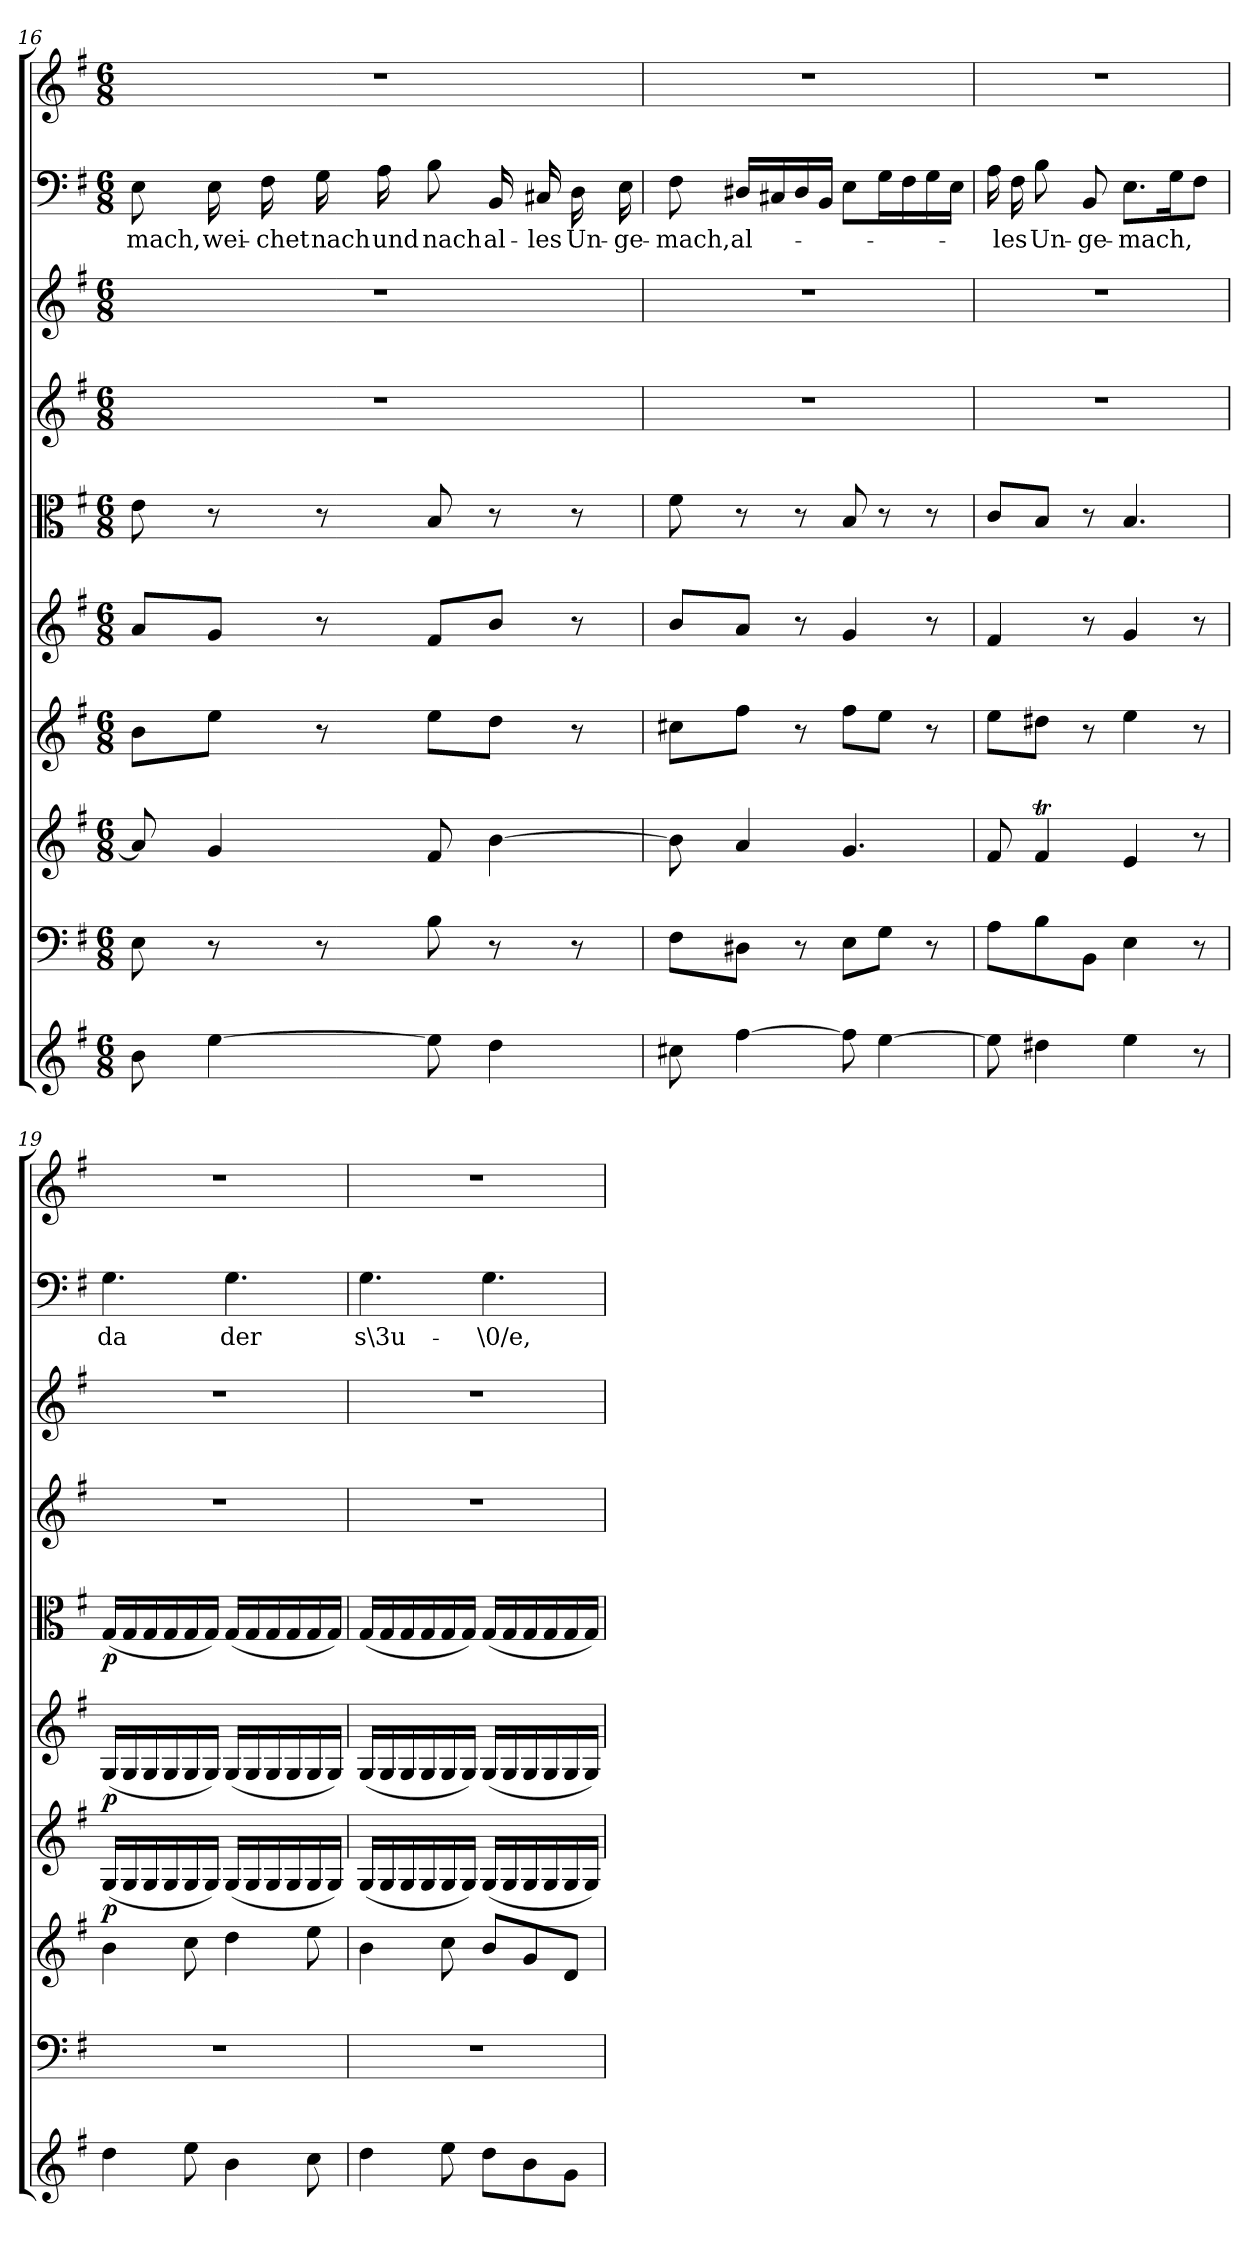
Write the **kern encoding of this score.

**kern	**kern	**kern	**kern	**dynam	**kern	**dynam	**kern	**dynam	**kern	**kern	**kern	**text	**kern
*part10	*part9	*part8	*part7	*part7	*part6	*part6	*part5	*part5	*part4	*part3	*part2	*part2	*part1
*staff10	*staff9	*staff8	*staff7	*staff7	*staff6	*staff6	*staff5	*staff5	*staff4	*staff3	*staff2	*staff2	*staff1
*clefG2	*clefF4	*clefG2	*clefG2	*	*clefG2	*	*clefC3	*	*clefG2	*clefG2	*clefF4	*	*clefG2
*k[f#]	*k[f#]	*k[f#]	*k[f#]	*	*k[f#]	*	*k[f#]	*	*k[f#]	*k[f#]	*k[f#]	*	*k[f#]
*G:	*G:	*G:	*G:	*	*G:	*	*G:	*	*G:	*G:	*G:	*	*G:
*M6/8	*M6/8	*M6/8	*M6/8	*	*M6/8	*	*M6/8	*	*M6/8	*M6/8	*M6/8	*	*M6/8
=16	=16	=16	=16	=16	=16	=16	=16	=16	=16	=16	=16	=16	=16
8b\	8E\	8a/]	8b\L	.	8a/L	.	8e\	.	2.r	2.r	8E\	-mach,	2.r
[4ee\	8r	4g/	8ee\J	.	8g/J	.	8r	.	.	.	16E\	wei-	.
.	.	.	.	.	.	.	.	.	.	.	16F#\	-chet	.
.	8r	.	8r	.	8r	.	8r	.	.	.	16G\	nach	.
.	.	.	.	.	.	.	.	.	.	.	16A\	und	.
8ee\]	8B\	8f#/	8ee\L	.	8f#/L	.	8B/	.	.	.	8B\	nach	.
4dd\	8r	[4b\	8dd\J	.	8b/J	.	8r	.	.	.	16BB/	al-	.
.	.	.	.	.	.	.	.	.	.	.	16C#X/	-les	.
.	8r	.	8r	.	8r	.	8r	.	.	.	16D\	Un-	.
.	.	.	.	.	.	.	.	.	.	.	16E\	-ge-	.
=17	=17	=17	=17	=17	=17	=17	=17	=17	=17	=17	=17	=17	=17
8cc#X\	8F#\L	8b\]	8cc#X\L	.	8b/L	.	8f#\	.	2.r	2.r	8F#\	-mach,	2.r
[4ff#\	8D#X\J	4a/	8ff#\J	.	8a/J	.	8r	.	.	.	16D#X/LL	al-	.
.	.	.	.	.	.	.	.	.	.	.	16C#X/	.	.
.	8r	.	8r	.	8r	.	8r	.	.	.	16D#/	.	.
.	.	.	.	.	.	.	.	.	.	.	16BB/JJ	.	.
8ff#\]	8E\L	4.g/	8ff#\L	.	4g/	.	8B/	.	.	.	8E\L	.	.
[4ee\	8G\J	.	8ee\J	.	.	.	8r	.	.	.	16G\L	.	.
.	.	.	.	.	.	.	.	.	.	.	16F#\	.	.
.	8r	.	8r	.	8r	.	8r	.	.	.	16G\	.	.
.	.	.	.	.	.	.	.	.	.	.	16E\JJ	.	.
=18	=18	=18	=18	=18	=18	=18	=18	=18	=18	=18	=18	=18	=18
8ee\]	8A\L	8f#/	8ee\L	.	4f#/	.	8c/L	.	2.r	2.r	16A\	.	2.r
.	.	.	.	.	.	.	.	.	.	.	16F#\	-les	.
4dd#X\	8B\	4f#t/	8dd#X\J	.	.	.	8B/J	.	.	.	8B\	Un-	.
.	8BB\J	.	8r	.	8r	.	8r	.	.	.	8BB/	-ge-	.
4ee\	4E\	4e/	4ee\	.	4g/	.	4.B/	.	.	.	8.E\L	-mach,	.
.	.	.	.	.	.	.	.	.	.	.	16G\K	.	.
8r	8r	8r	8r	.	8r	.	.	.	.	.	8F#\J	.	.
=19	=19	=19	=19	=19	=19	=19	=19	=19	=19	=19	=19	=19	=19
4dd\	2.r	4b\	(16G/LL	p	(16G/LL	p	(16G/LL	p	2.r	2.r	4.G\	da	2.r
.	.	.	16G/	.	16G/	.	16G/	.	.	.	.	.	.
.	.	.	16G/	.	16G/	.	16G/	.	.	.	.	.	.
.	.	.	16G/	.	16G/	.	16G/	.	.	.	.	.	.
8ee\	.	8cc\	16G/	.	16G/	.	16G/	.	.	.	.	.	.
.	.	.	16G/JJ)	.	16G/JJ)	.	16G/JJ)	.	.	.	.	.	.
4b\	.	4dd\	(16G/LL	.	(16G/LL	.	(16G/LL	.	.	.	4.G\	der	.
.	.	.	16G/	.	16G/	.	16G/	.	.	.	.	.	.
.	.	.	16G/	.	16G/	.	16G/	.	.	.	.	.	.
.	.	.	16G/	.	16G/	.	16G/	.	.	.	.	.	.
8cc\	.	8ee\	16G/	.	16G/	.	16G/	.	.	.	.	.	.
.	.	.	16G/JJ)	.	16G/JJ)	.	16G/JJ)	.	.	.	.	.	.
=20	=20	=20	=20	=20	=20	=20	=20	=20	=20	=20	=20	=20	=20
4dd\	2.r	4b\	(16G/LL	.	(16G/LL	.	(16G/LL	.	2.r	2.r	4.G\	s\3u-	2.r
.	.	.	16G/	.	16G/	.	16G/	.	.	.	.	.	.
.	.	.	16G/	.	16G/	.	16G/	.	.	.	.	.	.
.	.	.	16G/	.	16G/	.	16G/	.	.	.	.	.	.
8ee\	.	8cc\	16G/	.	16G/	.	16G/	.	.	.	.	.	.
.	.	.	16G/JJ)	.	16G/JJ)	.	16G/JJ)	.	.	.	.	.	.
8dd\L	.	8b/L	(16G/LL	.	(16G/LL	.	(16G/LL	.	.	.	4.G\	-\0/e,	.
.	.	.	16G/	.	16G/	.	16G/	.	.	.	.	.	.
8b\	.	8g/	16G/	.	16G/	.	16G/	.	.	.	.	.	.
.	.	.	16G/	.	16G/	.	16G/	.	.	.	.	.	.
8g\J	.	8d/J	16G/	.	16G/	.	16G/	.	.	.	.	.	.
.	.	.	16G/JJ)	.	16G/JJ)	.	16G/JJ)	.	.	.	.	.	.
=	=	=	=	=	=	=	=	=	=	=	=	=	=
*-	*-	*-	*-	*-	*-	*-	*-	*-	*-	*-	*-	*-	*-
